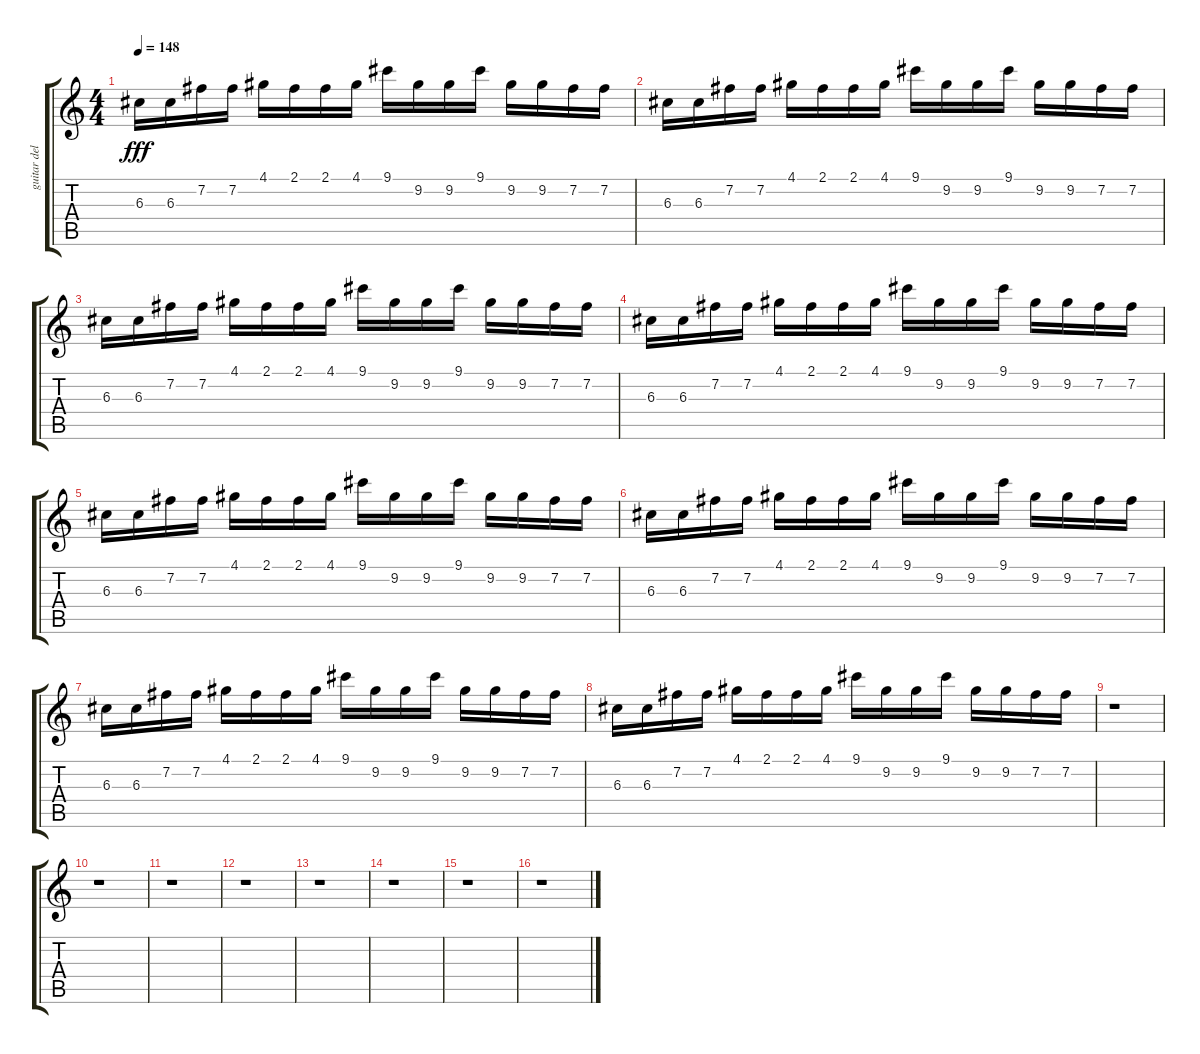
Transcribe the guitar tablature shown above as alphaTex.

\track ("guitar delay 1" "guitar del") {instrument electricguitarjazz}
\staff {score tabs}
\tuning (E4 B3 G3 D3 A2 E2) {hide}
\ts (4 4)
\tempo 148
\clef g2
\ks c
6.3.16{dy fff} 6.3.16 7.2.16 7.2.16 4.1.16 2.1.16 2.1.16 4.1.16 9.1.16 9.2.16 9.2.16 9.1.16 9.2.16 9.2.16 7.2.16 7.2.16 |
6.3.16 6.3.16 7.2.16 7.2.16 4.1.16 2.1.16 2.1.16 4.1.16 9.1.16 9.2.16 9.2.16 9.1.16 9.2.16 9.2.16 7.2.16 7.2.16 |
6.3.16 6.3.16 7.2.16 7.2.16 4.1.16 2.1.16 2.1.16 4.1.16 9.1.16 9.2.16 9.2.16 9.1.16 9.2.16 9.2.16 7.2.16 7.2.16 |
6.3.16 6.3.16 7.2.16 7.2.16 4.1.16 2.1.16 2.1.16 4.1.16 9.1.16 9.2.16 9.2.16 9.1.16 9.2.16 9.2.16 7.2.16 7.2.16 |
6.3.16 6.3.16 7.2.16 7.2.16 4.1.16 2.1.16 2.1.16 4.1.16 9.1.16 9.2.16 9.2.16 9.1.16 9.2.16 9.2.16 7.2.16 7.2.16 |
6.3.16 6.3.16 7.2.16 7.2.16 4.1.16 2.1.16 2.1.16 4.1.16 9.1.16 9.2.16 9.2.16 9.1.16 9.2.16 9.2.16 7.2.16 7.2.16 |
6.3.16 6.3.16 7.2.16 7.2.16 4.1.16 2.1.16 2.1.16 4.1.16 9.1.16 9.2.16 9.2.16 9.1.16 9.2.16 9.2.16 7.2.16 7.2.16 |
6.3.16 6.3.16 7.2.16 7.2.16 4.1.16 2.1.16 2.1.16 4.1.16 9.1.16 9.2.16 9.2.16 9.1.16 9.2.16 9.2.16 7.2.16 7.2.16 |
r.1 |
r.1 |
r.1 |
r.1 |
r.1 |
r.1 |
r.1 |
r.1
